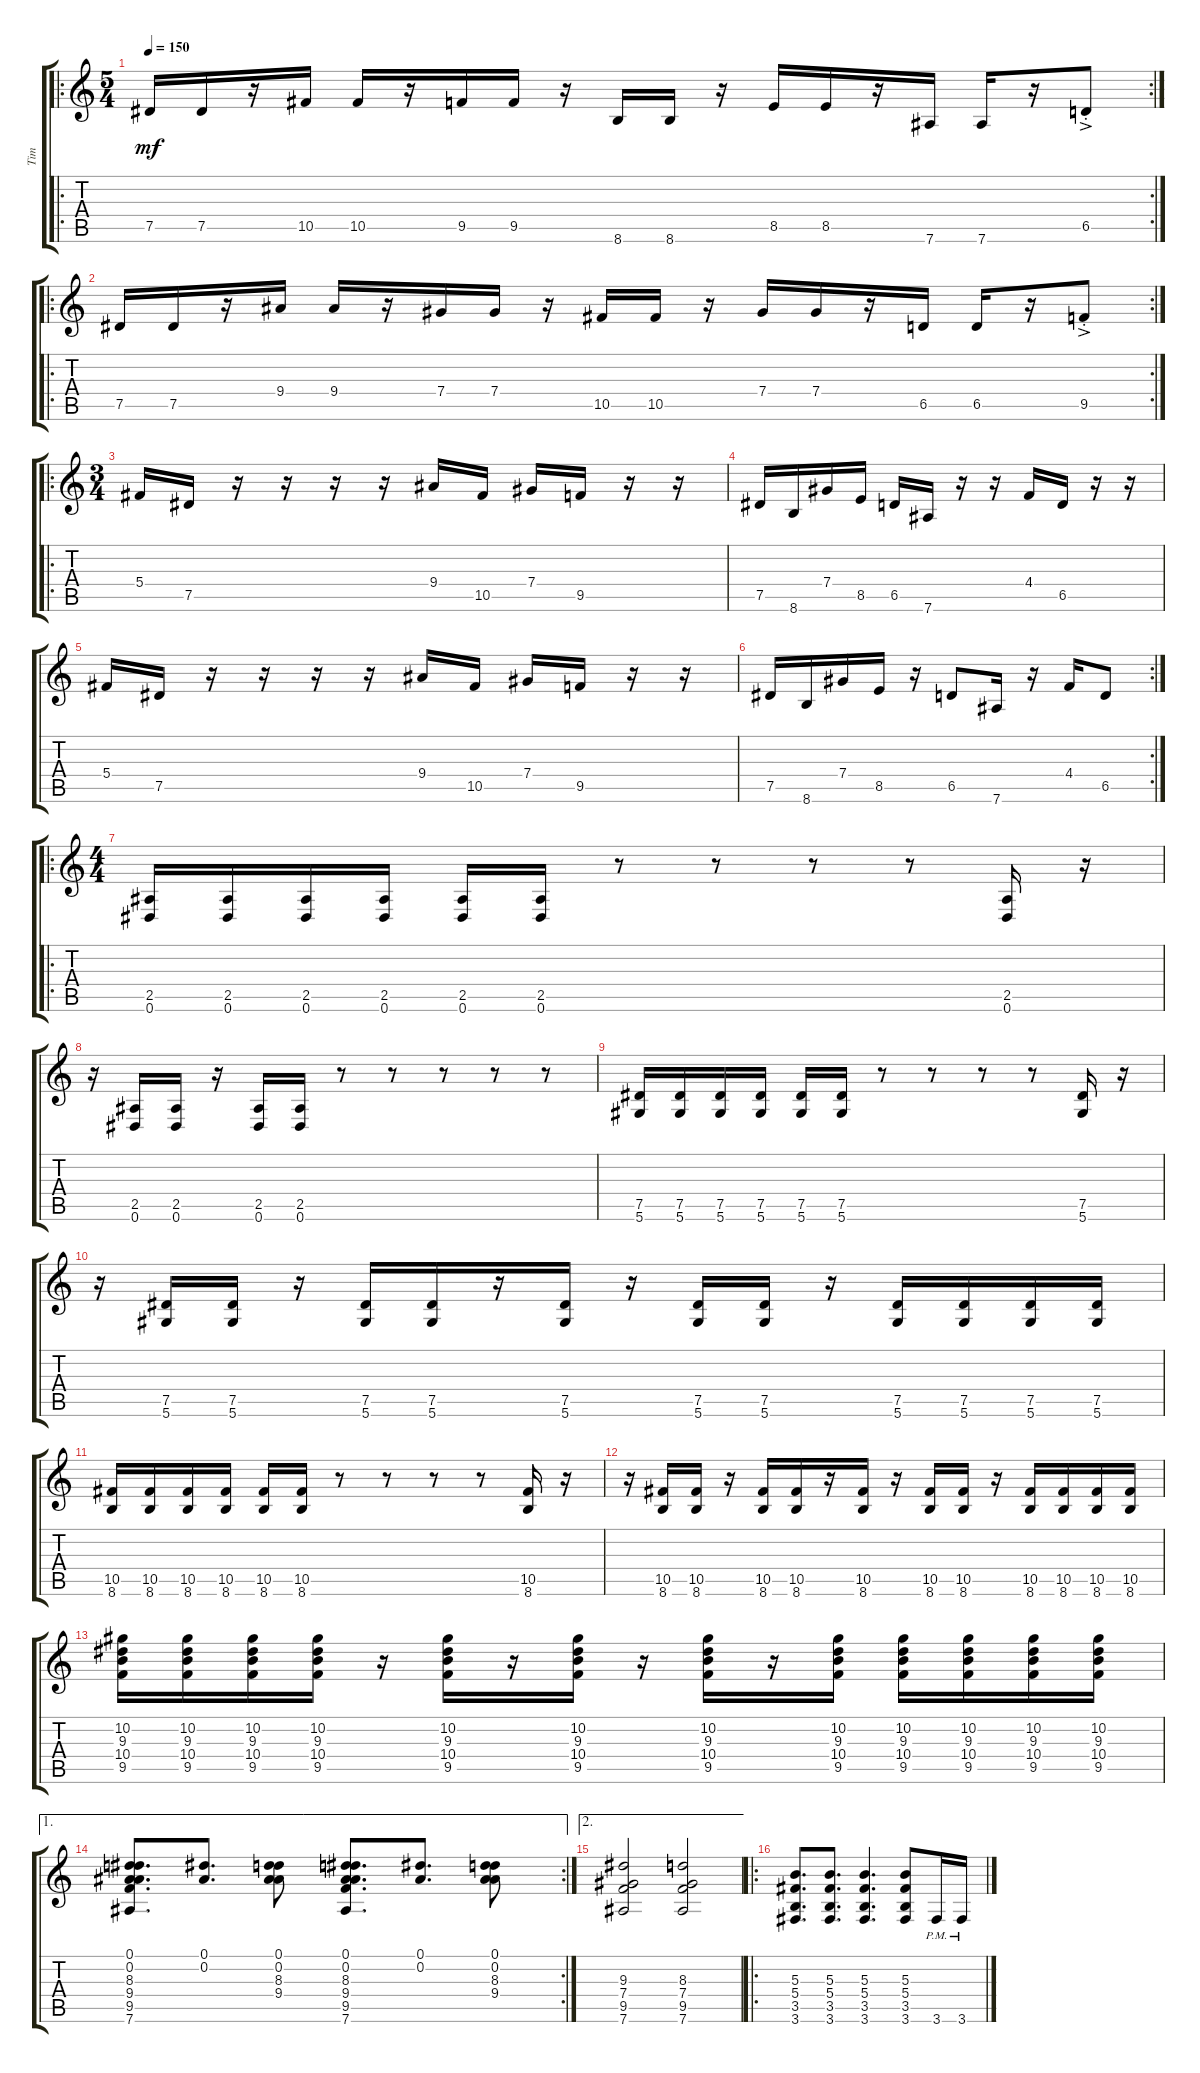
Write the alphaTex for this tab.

\track ("Tim" "Tim") {instrument distortionguitar}
\staff {score tabs}
\tuning (Eb4 Bb3 Gb3 Db3 Ab2 Eb2) {hide}
\ro
\rc 2
\ts (5 4)
\tempo 150
\clef g2
\ks c
7.5.16{dy mf} 7.5.16 r.16 10.5.16 10.5.16 r.16 9.5.16 9.5.16 r.16 8.6.16 8.6.16 r.16 8.5.16 8.5.16 r.16 7.6.16 7.6.16 r.16 6.5{ac st}.8 |
\ro
\rc 2
7.5.16 7.5.16 r.16 9.4.16 9.4.16 r.16 7.4.16 7.4.16 r.16 10.5.16 10.5.16 r.16 7.4.16 7.4.16 r.16 6.5.16 6.5.16 r.16 9.5{ac st}.8 |
\ro
\ts (3 4)
5.4.16 7.5.16 r.16 r.16 r.16 r.16 9.4.16 10.5.16 7.4.16 9.5.16 r.16 r.16 |
7.5.16 8.6.16 7.4.16 8.5.16 6.5.16 7.6.16 r.16 r.16 4.4.16 6.5.16 r.16 r.16 |
5.4.16 7.5.16 r.16 r.16 r.16 r.16 9.4.16 10.5.16 7.4.16 9.5.16 r.16 r.16 |
\rc 2
7.5.16 8.6.16 7.4.16 8.5.16 r.16 6.5.8 7.6.16 r.16 4.4.16 6.5.8 |
\ro
\ts (4 4)
(2.5 0.6).16 (2.5 0.6).16 (2.5 0.6).16 (2.5 0.6).16 (2.5 0.6).16 (2.5 0.6).16 r.8 r.8 r.8 r.8 (2.5 0.6).16 r.16 |
r.16 (2.5 0.6).16 (2.5 0.6).16 r.16 (2.5 0.6).16 (2.5 0.6).16 r.8 r.8 r.8 r.8 r.8 |
(7.5 5.6).16 (7.5 5.6).16 (7.5 5.6).16 (7.5 5.6).16 (7.5 5.6).16 (7.5 5.6).16 r.8 r.8 r.8 r.8 (7.5 5.6).16 r.16 |
r.16 (7.5 5.6).16 (7.5 5.6).16 r.16 (7.5 5.6).16 (7.5 5.6).16 r.16 (7.5 5.6).16 r.16 (7.5 5.6).16 (7.5 5.6).16 r.16 (7.5 5.6).16 (7.5 5.6).16 (7.5 5.6).16 (7.5 5.6).16 |
(10.5 8.6).16 (10.5 8.6).16 (10.5 8.6).16 (10.5 8.6).16 (10.5 8.6).16 (10.5 8.6).16 r.8 r.8 r.8 r.8 (10.5 8.6).16 r.16 |
r.16 (10.5 8.6).16 (10.5 8.6).16 r.16 (10.5 8.6).16 (10.5 8.6).16 r.16 (10.5 8.6).16 r.16 (10.5 8.6).16 (10.5 8.6).16 r.16 (10.5 8.6).16 (10.5 8.6).16 (10.5 8.6).16 (10.5 8.6).16 |
(10.2 9.3 10.4 9.5).16 (10.2 9.3 10.4 9.5).16 (10.2 9.3 10.4 9.5).16 (10.2 9.3 10.4 9.5).16 r.16 (10.2 9.3 10.4 9.5).16 r.16 (10.2 9.3 10.4 9.5).16 r.16 (10.2 9.3 10.4 9.5).16 r.16 (10.2 9.3 10.4 9.5).16 (10.2 9.3 10.4 9.5).16 (10.2 9.3 10.4 9.5).16 (10.2 9.3 10.4 9.5).16 (10.2 9.3 10.4 9.5).16 |
\ae 1
\rc 2
(0.1 0.2 8.3 9.4 9.5 7.6).8{d} (0.1 0.2).8{d} (0.1 0.2 8.3 9.4).8 (0.1 0.2 8.3 9.4 9.5 7.6).8{d} (0.1 0.2).8{d} (0.1 0.2 8.3 9.4).8 |
\ae 2
(9.3 7.4 9.5 7.6).2 (8.3 7.4 9.5 7.6).2 |
\ro
(5.3 5.4 3.5 3.6).8{d} (5.3 5.4 3.5 3.6).8{d} (5.3 5.4 3.5 3.6).4{d} (5.3 5.4 3.5 3.6).8 3.6{pm}.16 3.6{pm}.16
